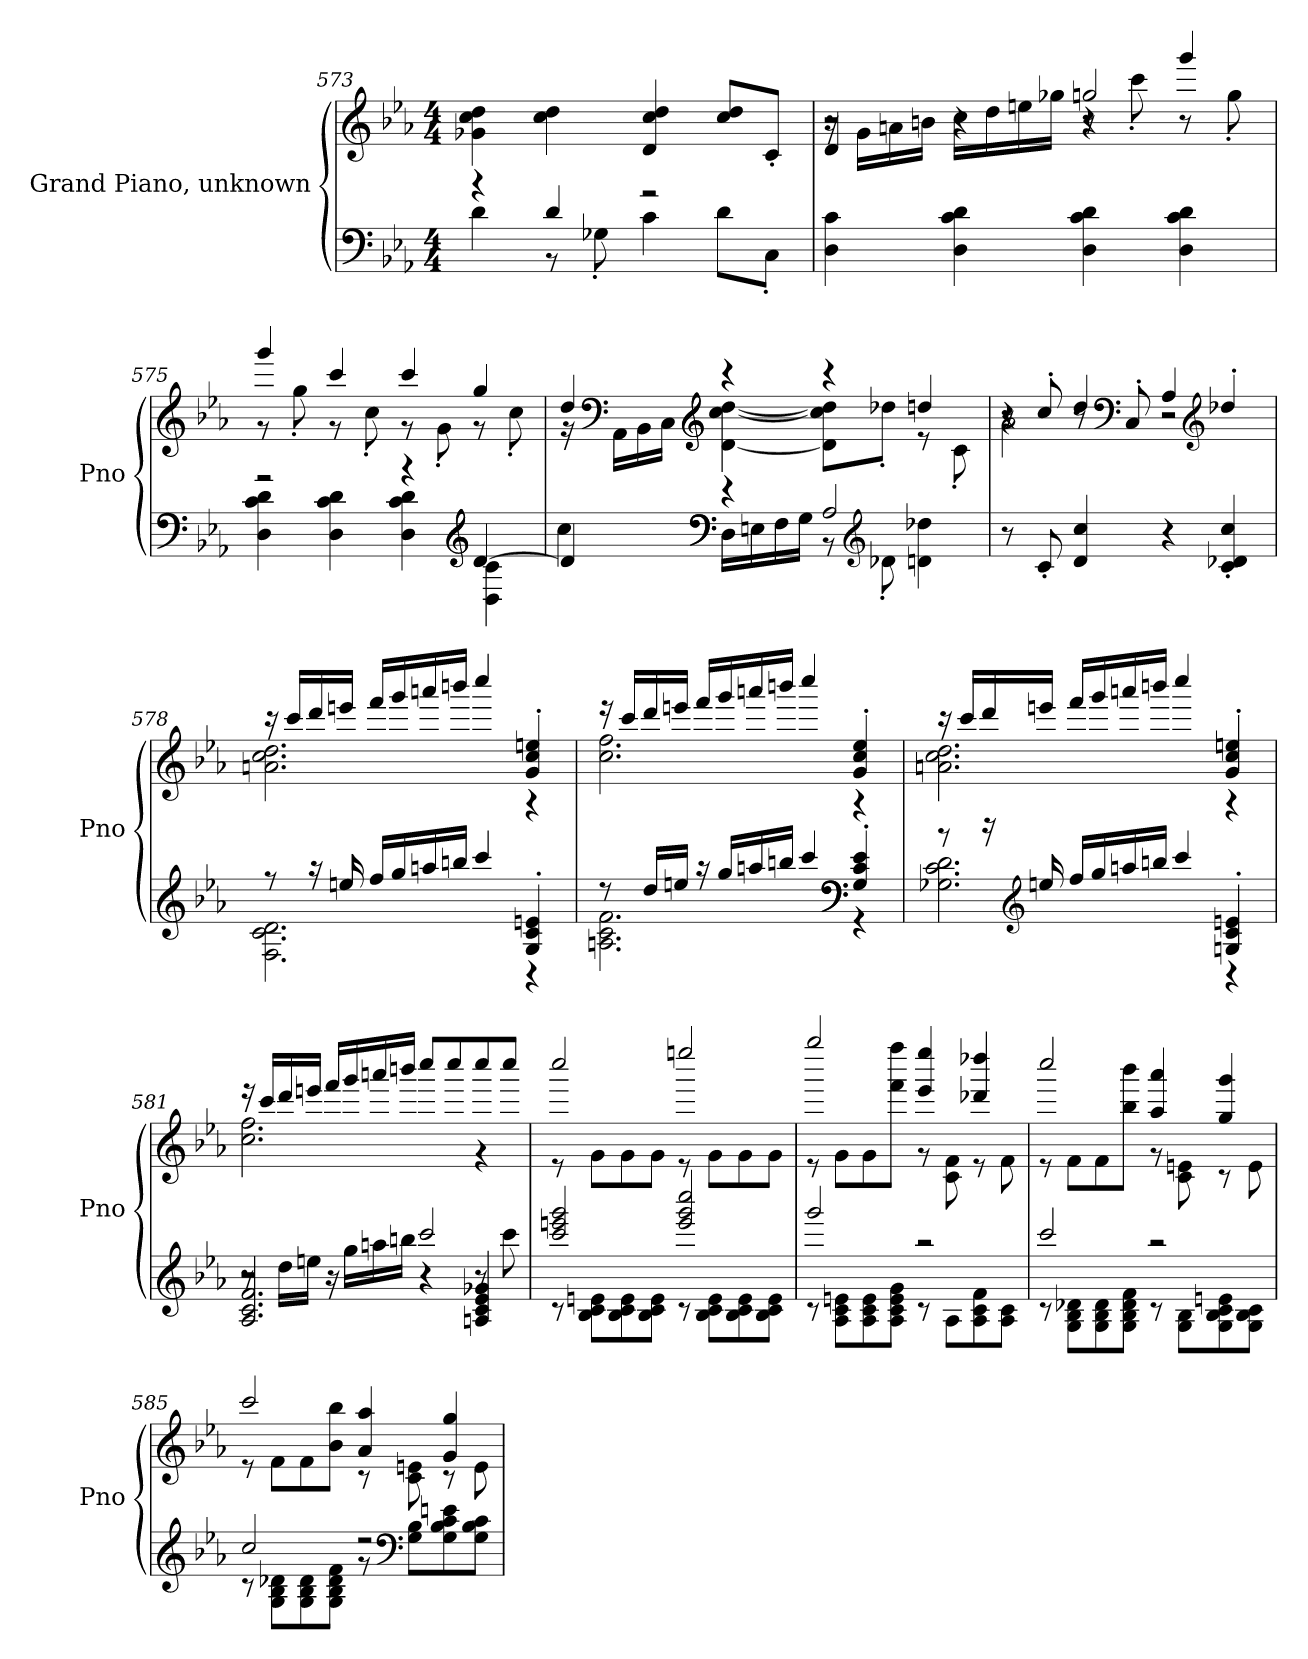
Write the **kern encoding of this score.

**kern	**kern
*part1	*part1
*staff2	*staff1
*I"Grand Piano, unknown	*
*I'Pno	*
*clefF4	*clefG2
*k[b-e-a-]	*k[b-e-a-]
*M4/4	*M4/4
=573	=573
*^	*
4r	4d\	4g-X\ 4cc\ 4dd\
4d/	8r	4cc\ 4dd\
.	8G-X'\	.
2r	4c\	4d/ 4cc/ 4dd/
.	8d\L	8cc/ 8dd/L
.	8C'\J	8c'/J
*v	*v	*
!!LO:LB:g=z
=574	=574
*	*^
*	*	*^
4D\ 4c\	2r	16r	4d/
.	.	16g\LL	.
.	.	16an\	.
.	.	16bn\JJ	.
4D\ 4c\ 4d\	.	16cc\LL	4r
.	.	16dd\	.
.	.	16een\	.
.	.	16gg-X\JJ	.
4D\ 4c\ 4d\	4r	8r	2ggn/
.	.	8ccc'\	.
4D\ 4c\ 4d\	4ggg/	8r	.
.	.	8gg'\	.
*	*	*v	*v
=575	=575	=575
*^	*	*
2r	4D\ 4c\ 4d\	4ggg/	8r
.	.	.	8gg'\
.	4D\ 4c\ 4d\	4ccc/	8r
.	.	.	8cc'\
4r	4D\ 4c\ 4d\	4ccc/	8r
.	.	.	8g'\
*clefG2	*	*	*
[4d/	4D\ 4c\	4gg/	8r
.	.	.	8cc'\
=576	=576	=576	=576
4d/]	4cc\	4dd/	16r
*	*	*clefF4	*
.	.	.	16AA-\LL
.	.	.	16BB-\
.	.	.	16C\JJ
*clefF4	*	*clefG2	*
4r	16D\LL	4r	[4d\ [4cc\ [4dd\
.	16En\	.	.
.	16F\	.	.
.	16G\JJ	.	.
2A-/	8r	4r	8d\] 8cc\] 8dd\]L
*clefG2	*	*	*
.	8d-X'\	.	8dd-X'\J
.	4dn\ 4dd-X\	4ddn/	8r
.	.	.	8c'\
*v	*v	*	*
!!LO:PB:g=z
=577	=577	=577
*	*	*^
8r	4r	2a-\	8r
8c'/	.	.	8cc'/
4d/ 4cc/	4dd/	.	8r
*	*clefF4	*	*
.	.	.	8C'/
4r	2r	2r	4A-/
*	*clefG2	*	*
4c/' 4d-X/' 4cc/'	.	.	4dd-X'/
*	*	*v	*v
=578	=578	=578
*^	*	*
8r	2.F\ 2.c\ 2.d\	16r	2.an\ 2.cc\ 2.dd\
.	.	16ccc/LL	.
16r	.	16ddd/	.
16een/	.	16eeen/JJ	.
16ff/LL	.	16fff/LL	.
16gg/	.	16ggg/	.
16aan/	.	16aaan/	.
16bbn/JJ	.	16bbbn/JJ	.
4ccc/	.	4cccc/	.
4G/' 4c/' 4en/'	4r	4g/' 4cc/' 4een/'	4r
=579	=579	=579	=579
8r	2.An\ 2.c\ 2.f\	16r	2.cc\ 2.ff\
.	.	16ccc/LL	.
16dd/LL	.	16ddd/	.
16een/JJ	.	16eeen/JJ	.
16r	.	16fff/LL	.
16gg/LL	.	16ggg/	.
16aan/	.	16aaan/	.
16bbn/JJ	.	16bbbn/JJ	.
4ccc/	.	4cccc/	.
*clefF4	*	*	*
4G/' 4c/' 4e-/'	4r	4g/' 4cc/' 4ee-/'	4r
!!LO:LB:g=z	!!
=580	=580	=580	=580
8r	2.G-X\ 2.c\ 2.d\	16r	2.an\ 2.cc\ 2.dd\
.	.	16ccc/LL	.
16r	.	16ddd/	.
*clefG2	*	*	*
16een/	.	16eeen/JJ	.
16ff/LL	.	16fff/LL	.
16gg/	.	16ggg/	.
16aan/	.	16aaan/	.
16bbn/JJ	.	16bbbn/JJ	.
4ccc/	.	4cccc/	.
4Gn/' 4c/' 4en/'	4r	4g/' 4cc/' 4een/'	4r
=581	=581	=581	=581
*	*^	*	*
2r	8r	2.A-/ 2.c/ 2.f/	16r	2.cc\ 2.ff\
.	.	.	16ccc/LL	.
.	16dd\LL	.	16ddd/	.
.	16een\JJ	.	16eeen/JJ	.
.	16r	.	16fff/LL	.
.	16gg\LL	.	16ggg/	.
.	16aan\	.	16aaan/	.
.	16bbn\JJ	.	16bbbn/JJ	.
2ccc/	4r	.	8cccc/L	.
.	.	.	8cccc/	.
.	8r	4An/ 4c/ 4e-/ 4g-X/	8cccc/	4r
.	8ccc\	.	8cccc/J	.
*	*v	*v	*	*
!!LO:LB:g=z	!!
=582	=582	=582	=582
2ccc/ 2eeen/ 2ggg/	8r	2cccc/	8r
.	8B-\ 8c\ 8en\L	.	8g\L
.	8B-\ 8c\ 8e\	.	8g\
.	8B-\ 8c\ 8e\J	.	8g\J
2eee/ 2ggg/ 2cccc/	8r	2eeeen/	8r
.	8B-\ 8c\ 8e\L	.	8g\L
.	8B-\ 8c\ 8e\	.	8g\
.	8B-\ 8c\ 8e\J	.	8g\J
=583	=583	=583	=583
2ggg/	8r	2gggg/	8r
.	8A-\ 8c\ 8en\L	.	8g\L
.	8A-\ 8c\ 8e\	.	8g\
.	8A-\ 8c\ 8e\ 8g\J	.	8fff\ 8ffff\J
2r	8r	4eee-/ 4eeee-/	8r
.	8A-\L	.	8c\ 8f\
.	8A-\ 8c\ 8f\	4ddd-X/ 4dddd-X/	8r
.	8A-\ 8c\J	.	8f\
=584	=584	=584	=584
2ccc/	8r	2cccc/	8r
.	8G\ 8B-\ 8d-X\L	.	8f\L
.	8G\ 8B-\ 8d-\	.	8f\
.	8G\ 8B-\ 8d-\ 8f\J	.	8bb-\ 8bbb-\J
2r	8r	4aa-/ 4aaa-/	8r
.	8G\ 8B-\L	.	8c\ 8en\
.	8G\ 8B-\ 8c\ 8en\	4gg/ 4ggg/	8r
.	8G\ 8B-\ 8c\J	.	8e\
!!LO:LB:g=z	!!
=585	=585	=585	=585
2cc/	8r	2ccc/	8r
.	8G\ 8B-\ 8d-X\L	.	8f\L
.	8G\ 8B-\ 8d-\	.	8f\
.	8G\ 8B-\ 8d-\ 8f\J	.	8b-\ 8bb-\J
2r	8r	4a-/ 4aa-/	8r
*clefF4	*	*	*
.	8G\ 8B-\L	.	8c\ 8en\
.	8G\ 8B-\ 8c\ 8en\	4g/ 4gg/	8r
.	8G\ 8B-\ 8c\J	.	8e\
*v	*v	*	*
*	*v	*v
=	=
*-	*-
